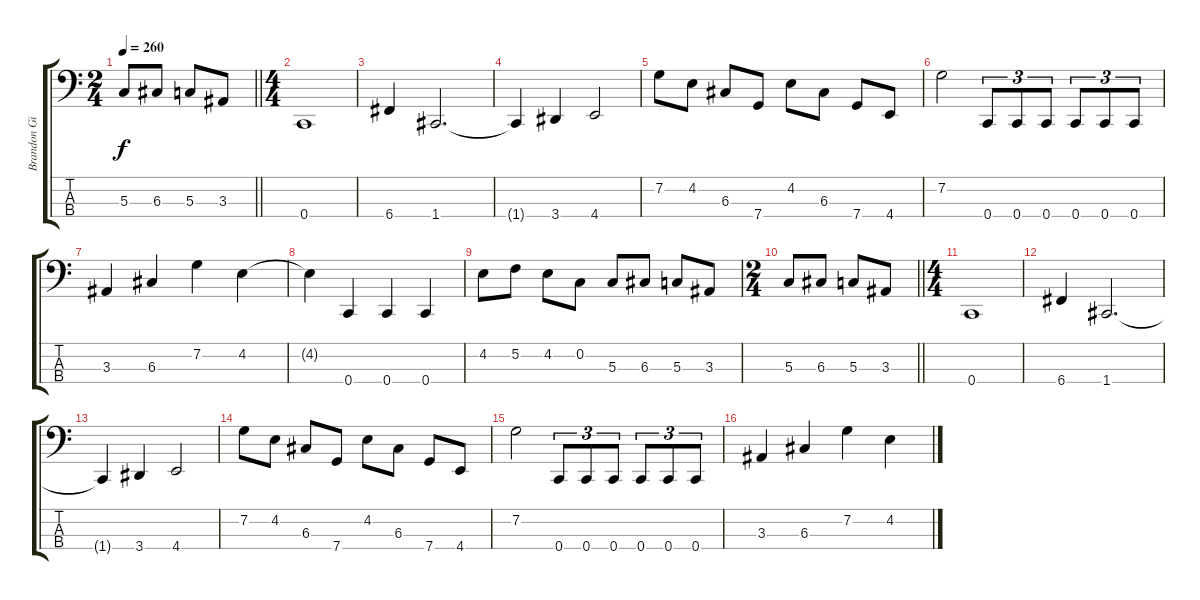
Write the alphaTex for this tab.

\track ("Brandon Giffin - bass" "Brandon Gi") {instrument electricbassfinger}
\staff {score tabs}
\tuning (F2 C2 G1 C1) {hide}
\ts (2 4)
\tempo 260
\clef f4
\barLineRight lightlight
\ks c
5.3.8{dy f} 6.3.8 5.3.8 3.3.8 |
\ts (4 4)
0.4.1 |
6.4.4 1.4.2{d} |
1.4{t}.4 3.4.4 4.4.2 |
7.2.8 4.2.8 6.3.8 7.4.8 4.2.8 6.3.8 7.4.8 4.4.8 |
7.2.2 0.4.8{tu (3 2)} 0.4.8{tu (3 2)} 0.4.8{tu (3 2)} 0.4.8{tu (3 2)} 0.4.8{tu (3 2)} 0.4.8{tu (3 2)} |
3.3.4 6.3.4 7.2.4 4.2.4 |
4.2{t}.4 0.4.4 0.4.4 0.4.4 |
4.2.8 5.2.8 4.2.8 0.2.8 5.3.8 6.3.8 5.3.8 3.3.8 |
\ts (2 4)
\barLineRight lightlight
5.3.8 6.3.8 5.3.8 3.3.8 |
\ts (4 4)
0.4.1 |
6.4.4 1.4.2{d} |
1.4{t}.4 3.4.4 4.4.2 |
7.2.8 4.2.8 6.3.8 7.4.8 4.2.8 6.3.8 7.4.8 4.4.8 |
7.2.2 0.4.8{tu (3 2)} 0.4.8{tu (3 2)} 0.4.8{tu (3 2)} 0.4.8{tu (3 2)} 0.4.8{tu (3 2)} 0.4.8{tu (3 2)} |
3.3.4 6.3.4 7.2.4 4.2.4
